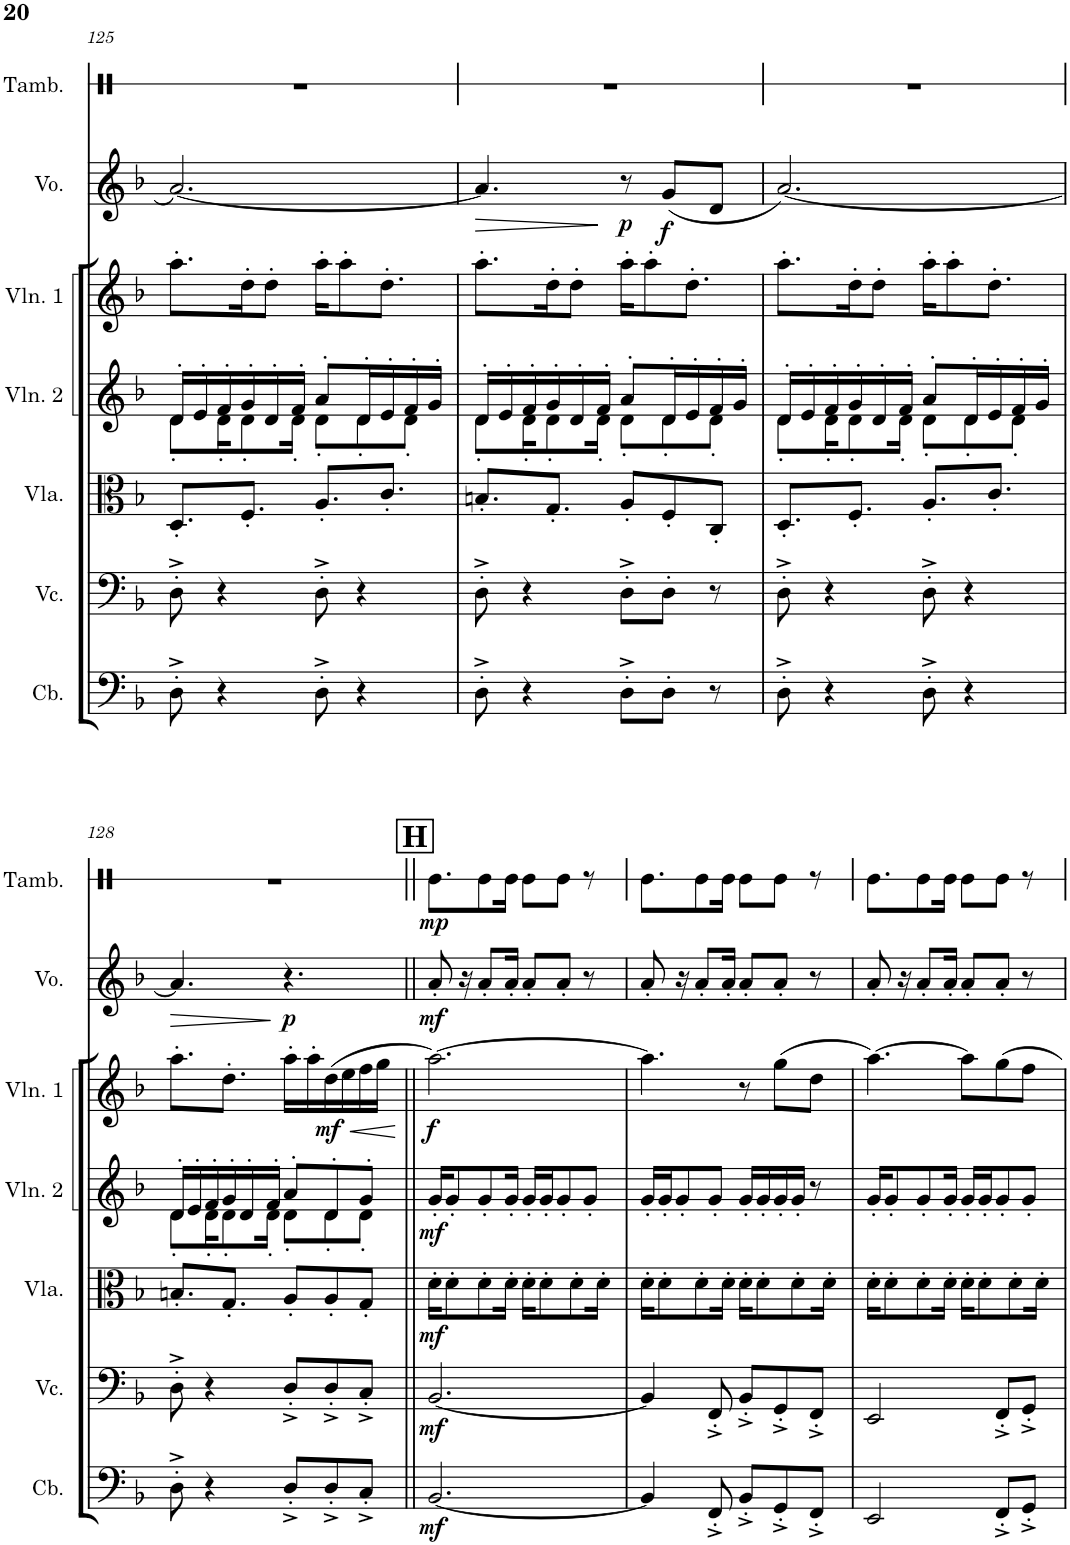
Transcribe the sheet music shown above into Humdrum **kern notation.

**kern	**dynam	**kern	**dynam	**kern	**dynam	**kern	**dynam	**kern	**dynam	**kern	**dynam	**kern	**dynam
*part7	*part7	*part6	*part6	*part5	*part5	*part4	*part4	*part3	*part3	*part2	*part2	*part1	*part1
*staff7	*staff7	*staff6	*staff6	*staff5	*staff5	*staff4	*staff4	*staff3	*staff3	*staff2	*staff2	*staff1	*staff1
*I"低音提琴	*	*I"大提琴	*	*I"中提琴	*	*I"小提琴 2	*	*I"小提琴 1	*	*I"人声	*	*I"铃鼓	*
!!LO:PB:g=z
*clefF4	*	*clefF4	*	*clefC3	*	*clefG2	*	*clefG2	*	*clefG2	*	*clefX	*
*Trd7c12	*	*	*	*	*	*	*	*	*	*	*	*	*
*k[b-]	*	*k[b-]	*	*k[b-]	*	*k[b-]	*	*k[b-]	*	*k[b-]	*	*k[]	*
*M6/8	*	*M6/8	*	*M6/8	*	*M6/8	*	*M6/8	*	*M6/8	*	*M6/8	*
=125	=125	=125	=125	=125	=125	=125	=125	=125	=125	=125	=125	=125	=125
*	*	*	*	*	*	*^	*	*	*	*	*	*	*
8D'^\	.	8D'^\	.	8.D'/L	.	16d'/LL	8d'\L	.	8.aa'\L	.	[2.a/	.	2.r	.
.	.	.	.	.	.	16e'/	.	.	.	.	.	.	.	.
4r	.	4r	.	.	.	16f'/	16d'\K	.	.	.	.	.	.	.
.	.	.	.	8.F'/J	.	16g'/	8d'\	.	16dd'\K	.	.	.	.	.
.	.	.	.	.	.	16d'/	.	.	8dd'\J	.	.	.	.	.
.	.	.	.	.	.	16f'/JJ	16d'\Jk	.	.	.	.	.	.	.
8D'^\	.	8D'^\	.	8.A'/L	.	8a'/L	8d'\L	.	16aa'\KL	.	.	.	.	.
.	.	.	.	.	.	.	.	.	8aa'\	.	.	.	.	.
4r	.	4r	.	.	.	16d'/L	8d'\	.	.	.	.	.	.	.
.	.	.	.	8.c'/J	.	16e'/	.	.	8.dd'\J	.	.	.	.	.
.	.	.	.	.	.	16f'/	8d'\J	.	.	.	.	.	.	.
.	.	.	.	.	.	16g'/JJ	.	.	.	.	.	.	.	.
=126	=126	=126	=126	=126	=126	=126	=126	=126	=126	=126	=126	=126	=126	=126
!	!	!	!	!	!	!	!	!	!	!	!	!LO:HP:b	!	!
8D'^\	.	8D'^\	.	8.Bn'/L	.	16d'/LL	8d'\L	.	8.aa'\L	.	4.a/]	>	2.r	.
.	.	.	.	.	.	16e'/	.	.	.	.	.	.	.	.
4r	.	4r	.	.	.	16f'/	16d'\K	.	.	.	.	.	.	.
.	.	.	.	8.G'/J	.	16g'/	8d'\	.	16dd'\K	.	.	.	.	.
.	.	.	.	.	.	16d'/	.	.	8dd'\J	.	.	.	.	.
.	.	.	.	.	.	16f'/JJ	16d'\Jk	.	.	.	.	.	.	.
!	!	!	!	!	!	!	!	!	!	!	!	!LO:DY:n=1:b	!	!
8D'^\L	.	8D'^\L	.	8A'/L	.	8a'/L	8d'\L	.	16aa'\KL	.	8r	] p	.	.
.	.	.	.	.	.	.	.	.	8aa'\	.	.	.	.	.
!	!	!	!	!	!	!	!	!	!	!	!	!LO:DY:n=2:b	!	!
8D'\J	.	8D'\J	.	8F'/	.	16d'/L	8d'\	.	.	.	(8g/L	f	.	.
.	.	.	.	.	.	16e'/	.	.	8.dd'\J	.	.	.	.	.
8r	.	8r	.	8C'/J	.	16f'/	8d'\J	.	.	.	8d/J	.	.	.
.	.	.	.	.	.	16g'/JJ	.	.	.	.	.	.	.	.
=127	=127	=127	=127	=127	=127	=127	=127	=127	=127	=127	=127	=127	=127	=127
8D'^\	.	8D'^\	.	8.D'/L	.	16d'/LL	8d'\L	.	8.aa'\L	.	[2.a/)	.	2.r	.
.	.	.	.	.	.	16e'/	.	.	.	.	.	.	.	.
4r	.	4r	.	.	.	16f'/	16d'\K	.	.	.	.	.	.	.
.	.	.	.	8.F'/J	.	16g'/	8d'\	.	16dd'\K	.	.	.	.	.
.	.	.	.	.	.	16d'/	.	.	8dd'\J	.	.	.	.	.
.	.	.	.	.	.	16f'/JJ	16d'\Jk	.	.	.	.	.	.	.
8D'^\	.	8D'^\	.	8.A'/L	.	8a'/L	8d'\L	.	16aa'\KL	.	.	.	.	.
.	.	.	.	.	.	.	.	.	8aa'\	.	.	.	.	.
4r	.	4r	.	.	.	16d'/L	8d'\	.	.	.	.	.	.	.
.	.	.	.	8.c'/J	.	16e'/	.	.	8.dd'\J	.	.	.	.	.
.	.	.	.	.	.	16f'/	8d'\J	.	.	.	.	.	.	.
.	.	.	.	.	.	16g'/JJ	.	.	.	.	.	.	.	.
!!LO:LB:g=z
=128	=128	=128	=128	=128	=128	=128	=128	=128	=128	=128	=128	=128	=128	=128
!	!	!	!	!	!	!	!	!	!	!	!	!LO:HP:b	!	!
8D'^\	.	8D'^\	.	8.Bn'/L	.	16d'/LL	8d'\L	.	8.aa'\L	.	4.a/]	>	2.r	.
.	.	.	.	.	.	16e'/	.	.	.	.	.	.	.	.
4r	.	4r	.	.	.	16f'/	16d'\K	.	.	.	.	.	.	.
.	.	.	.	8.G'/J	.	16g'/	8d'\	.	8.dd'\J	.	.	.	.	.
.	.	.	.	.	.	16d'/	.	.	.	.	.	.	.	.
.	.	.	.	.	.	16f'/JJ	16d'\Jk	.	.	.	.	.	.	.
!	!	!	!	!	!	!	!	!	!	!	!	!LO:DY:n=1:b	!	!
8D'^/L	.	8D'^/L	.	8A'/L	.	8a'/L	8d'\L	.	16aa'\LL	.	4.r	] p	.	.
.	.	.	.	.	.	.	.	.	16aa'\	.	.	.	.	.
!	!	!	!	!	!	!	!	!	!	!LO:HP:b	!	!	!	!
!	!	!	!	!	!	!	!	!	!	!LO:DY:n=1:b	!	!	!	!
8D'^/	.	8D'^/	.	8A'/	.	8d'/	8d'\	.	(16dd\	< mf	.	.	.	.
.	.	.	.	.	.	.	.	.	16ee\	.	.	.	.	.
8C'^/J	.	8C'^/J	.	8G'/J	.	8g'/J	8d'\J	.	16ff\	.	.	.	.	.
.	.	.	.	.	.	.	.	.	16gg\JJ	.	.	.	.	.
*	*	*	*	*	*	*v	*v	*	*	*	*	*	*	*
.	.	.	.	.	.	.	.	.	[	.	.	.	.
!!LO:REH:place=s1:a:B:cj:fs=14:t=H
=129||	=129||	=129||	=129||	=129||	=129||	=129||	=129||	=129||	=129||	=129||	=129||	=129||	=129||
!	!LO:DY:b	!	!LO:DY:b	!	!LO:DY:b	!	!LO:DY:b	!	!LO:DY:b	!	!LO:DY:b	!	!LO:DY:b
[2.BB-/	mf	[2.BB-/	mf	16d'\KL	mf	16g'/KL	mf	[2.aa\)	f	8a'/	mf	8.Re\L	mp
.	.	.	.	8d'\	.	8g'/	.	.	.	.	.	.	.
.	.	.	.	.	.	.	.	.	.	16r	.	.	.
.	.	.	.	8d'\	.	8g'/	.	.	.	8a'/L	.	8Re\	.
.	.	.	.	16d'\Jk	.	16g'/Jk	.	.	.	16a'/Jk	.	16Re\Jk	.
.	.	.	.	16d'\KL	.	16g'/LL	.	.	.	8a'/L	.	8Re\L	.
.	.	.	.	8d'\	.	16g'/J	.	.	.	.	.	.	.
.	.	.	.	.	.	8g'/	.	.	.	8a'/J	.	8Re\J	.
.	.	.	.	8d'\	.	.	.	.	.	.	.	.	.
.	.	.	.	.	.	8g'/J	.	.	.	8r	.	8r	.
.	.	.	.	16d'\Jk	.	.	.	.	.	.	.	.	.
=130	=130	=130	=130	=130	=130	=130	=130	=130	=130	=130	=130	=130	=130
4BB-/]	.	4BB-/]	.	16d'\KL	.	16g'/LL	.	4.aa\]	.	8a'/	.	8.Re\L	.
.	.	.	.	8d'\	.	16g'/J	.	.	.	.	.	.	.
.	.	.	.	.	.	8g'/	.	.	.	16r	.	.	.
.	.	.	.	8d'\	.	.	.	.	.	8a'/L	.	8Re\	.
8FF'^/	.	8FF'^/	.	.	.	8g'/J	.	.	.	.	.	.	.
.	.	.	.	16d'\Jk	.	.	.	.	.	16a'/Jk	.	16Re\Jk	.
8BB-'^/L	.	8BB-'^/L	.	16d'\KL	.	16g'/LL	.	8r	.	8a'/L	.	8Re\L	.
.	.	.	.	8d'\	.	16g'/	.	.	.	.	.	.	.
8GG'^/	.	8GG'^/	.	.	.	16g'/	.	(8gg\L	.	8a'/J	.	8Re\J	.
.	.	.	.	8d'\	.	16g'/JJ	.	.	.	.	.	.	.
8FF'^/J	.	8FF'^/J	.	.	.	8r	.	8dd\J	.	8r	.	8r	.
.	.	.	.	16d'\Jk	.	.	.	.	.	.	.	.	.
=131	=131	=131	=131	=131	=131	=131	=131	=131	=131	=131	=131	=131	=131
2EE/	.	2EE/	.	16d'\KL	.	16g'/KL	.	[4.aa\)	.	8a'/	.	8.Re\L	.
.	.	.	.	8d'\	.	8g'/	.	.	.	.	.	.	.
.	.	.	.	.	.	.	.	.	.	16r	.	.	.
.	.	.	.	8d'\	.	8g'/	.	.	.	8a'/L	.	8Re\	.
.	.	.	.	16d'\Jk	.	16g'/Jk	.	.	.	16a'/Jk	.	16Re\Jk	.
.	.	.	.	16d'\KL	.	16g'/LL	.	8aa\L]	.	8a'/L	.	8Re\L	.
.	.	.	.	8d'\	.	16g'/J	.	.	.	.	.	.	.
8FF'^/L	.	8FF'^/L	.	.	.	8g'/	.	8gg\	.	8a'/J	.	8Re\J	.
.	.	.	.	8d'\	.	.	.	.	.	.	.	.	.
8GG'^/J	.	8GG'^/J	.	.	.	8g'/J	.	8ff\J	.	8r	.	8r	.
.	.	.	.	16d'\Jk	.	.	.	.	.	.	.	.	.
=	=	=	=	=	=	=	=	=	=	=	=	=	=
*-	*-	*-	*-	*-	*-	*-	*-	*-	*-	*-	*-	*-	*-
